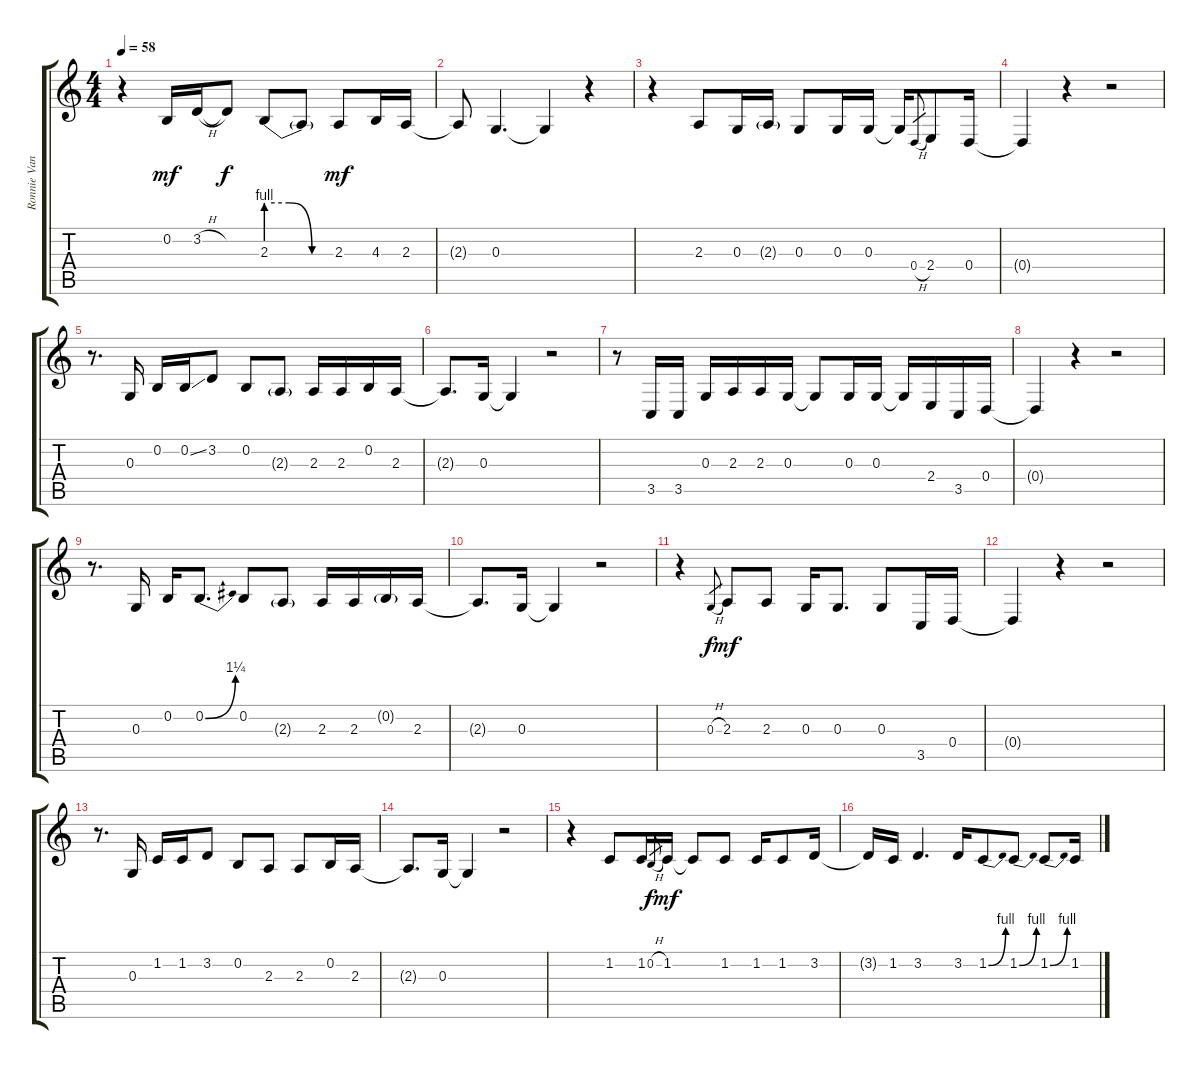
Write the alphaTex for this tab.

\track ("Ronnie Van Zant (Lead Vocals)" "Ronnie Van") {instrument lead2sawtooth}
\staff {score tabs}
\tuning (E4 B3 G3 D3 A2 E2) {hide}
\ts (4 4)
\tempo 58
\clef g2
\ks c
r.4{dy mf} 0.2.16 3.2{h}.16 3.2{t}.8{dy f} 2.3{be (custom 0 4 20 4 40 0 60 0)}.8 2.3{t}.8 2.3.8{dy mf} 4.3.16 2.3.16 |
2.3{t}.8 0.3.4{d} 0.3{t}.4 r.4 |
r.4 2.3.8 0.3.16 2.3{g}.16 0.3.8 0.3.16 0.3.16 0.3{t}.16 0.4{h}.8{gr} 2.4.8 0.4.16 |
0.4{t}.4 r.4 r.2 |
r.8{d} 0.3.16 0.2.16 0.2{ss}.16 3.2.8 0.2.8 2.3{g}.8 2.3.16 2.3.16 0.2.16 2.3.16 |
2.3{t}.8{d} 0.3.16 0.3{t}.4 r.2 |
r.8 3.5.16 3.5.16 0.3.16 2.3.16 2.3.16 0.3.16 0.3{t}.8 0.3.16 0.3.16 0.3{t}.16 2.4.16 3.5.16 0.4.16 |
0.4{t}.4 r.4 r.2 |
r.8{d} 0.3.16 0.2.16 0.2{be (bend 0 0 60 5)}.8{d} 0.2.8 2.3{g}.8 2.3.16 2.3.16 0.2{g}.16 2.3.16 |
2.3{t}.8{d} 0.3.16 0.3{t}.4 r.2 |
r.4 0.3{h}.8{gr dy f} 2.3.8{dy mf} 2.3.8 0.3.16 0.3.8{d} 0.3.8 3.5.16 0.4.16 |
0.4{t}.4 r.4 r.2 |
r.8{d} 0.3.16 1.2.16 1.2.16 3.2.8 0.2.8 2.3.8 2.3.8 0.2.16 2.3.16 |
2.3{t}.8{d} 0.3.16 0.3{t}.4 r.2 |
r.4 1.2.8 1.2.16 0.2{h}.8{gr dy f} 1.2.16{dy mf} 1.2{t}.8 1.2.8 1.2.16 1.2.8 3.2.16 |
3.2{t}.16 1.2.16 3.2.4{d} 3.2.16 1.2{be (bend 0 0 60 4)}.8 1.2{be (bend 0 0 60 4)}.8 1.2{be (bend 0 0 60 4)}.8 1.2.16
